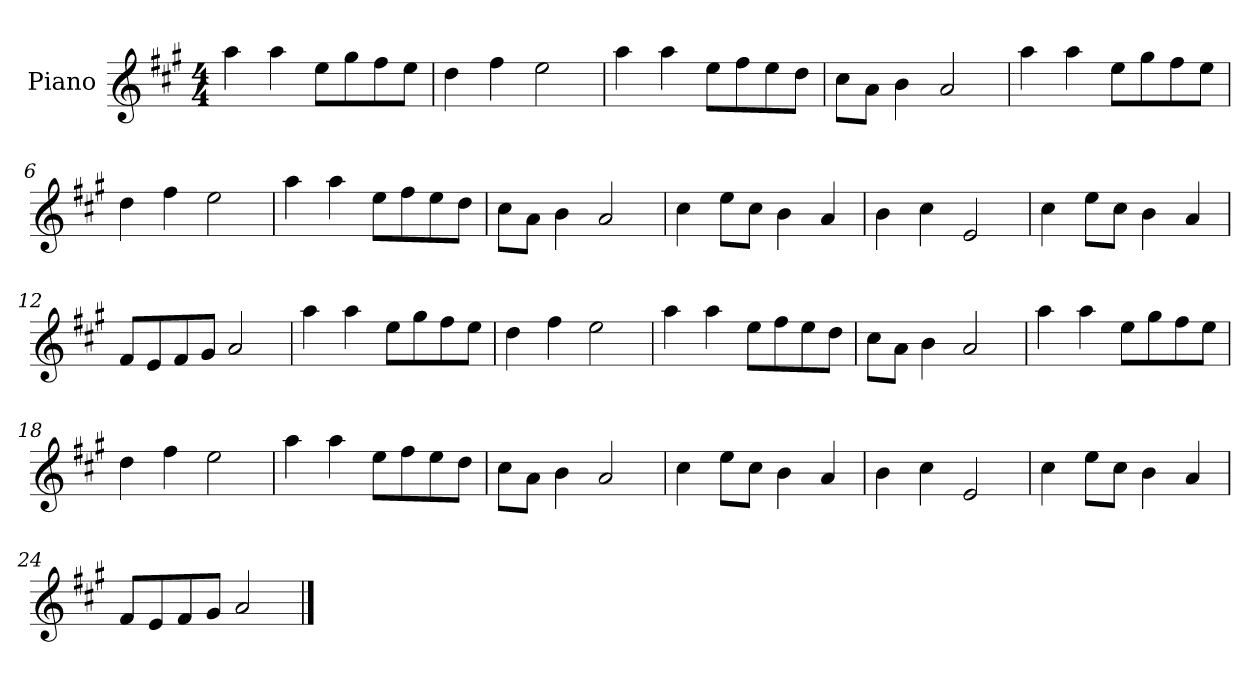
**kern
*part1
*staff1
*I"Piano
*I'Pno
*clefG2
*k[f#c#g#]
*M4/4
=1
4aa\
4aa\
8ee\L
8gg#\
8ff#\
8ee\J
=2
4dd\
4ff#\
2ee\
=3
4aa\
4aa\
8ee\L
8ff#\
8ee\
8dd\J
=4
8cc#\L
8a\J
4b\
2a/
=5
4aa\
4aa\
8ee\L
8gg#\
8ff#\
8ee\J
=6
4dd\
4ff#\
2ee\
=7
4aa\
4aa\
8ee\L
8ff#\
8ee\
8dd\J
=8
8cc#\L
8a\J
4b\
2a/
=9
4cc#\
8ee\L
8cc#\J
4b\
4a/
=10
4b\
4cc#\
2e/
=11
4cc#\
8ee\L
8cc#\J
4b\
4a/
=12
8f#/L
8e/
8f#/
8g#/J
2a/
=13
4aa\
4aa\
8ee\L
8gg#\
8ff#\
8ee\J
=14
4dd\
4ff#\
2ee\
=15
4aa\
4aa\
8ee\L
8ff#\
8ee\
8dd\J
=16
8cc#\L
8a\J
4b\
2a/
=17
4aa\
4aa\
8ee\L
8gg#\
8ff#\
8ee\J
=18
4dd\
4ff#\
2ee\
=19
4aa\
4aa\
8ee\L
8ff#\
8ee\
8dd\J
=20
8cc#\L
8a\J
4b\
2a/
=21
4cc#\
8ee\L
8cc#\J
4b\
4a/
=22
4b\
4cc#\
2e/
=23
4cc#\
8ee\L
8cc#\J
4b\
4a/
=24
8f#/L
8e/
8f#/
8g#/J
2a/
==
*-
